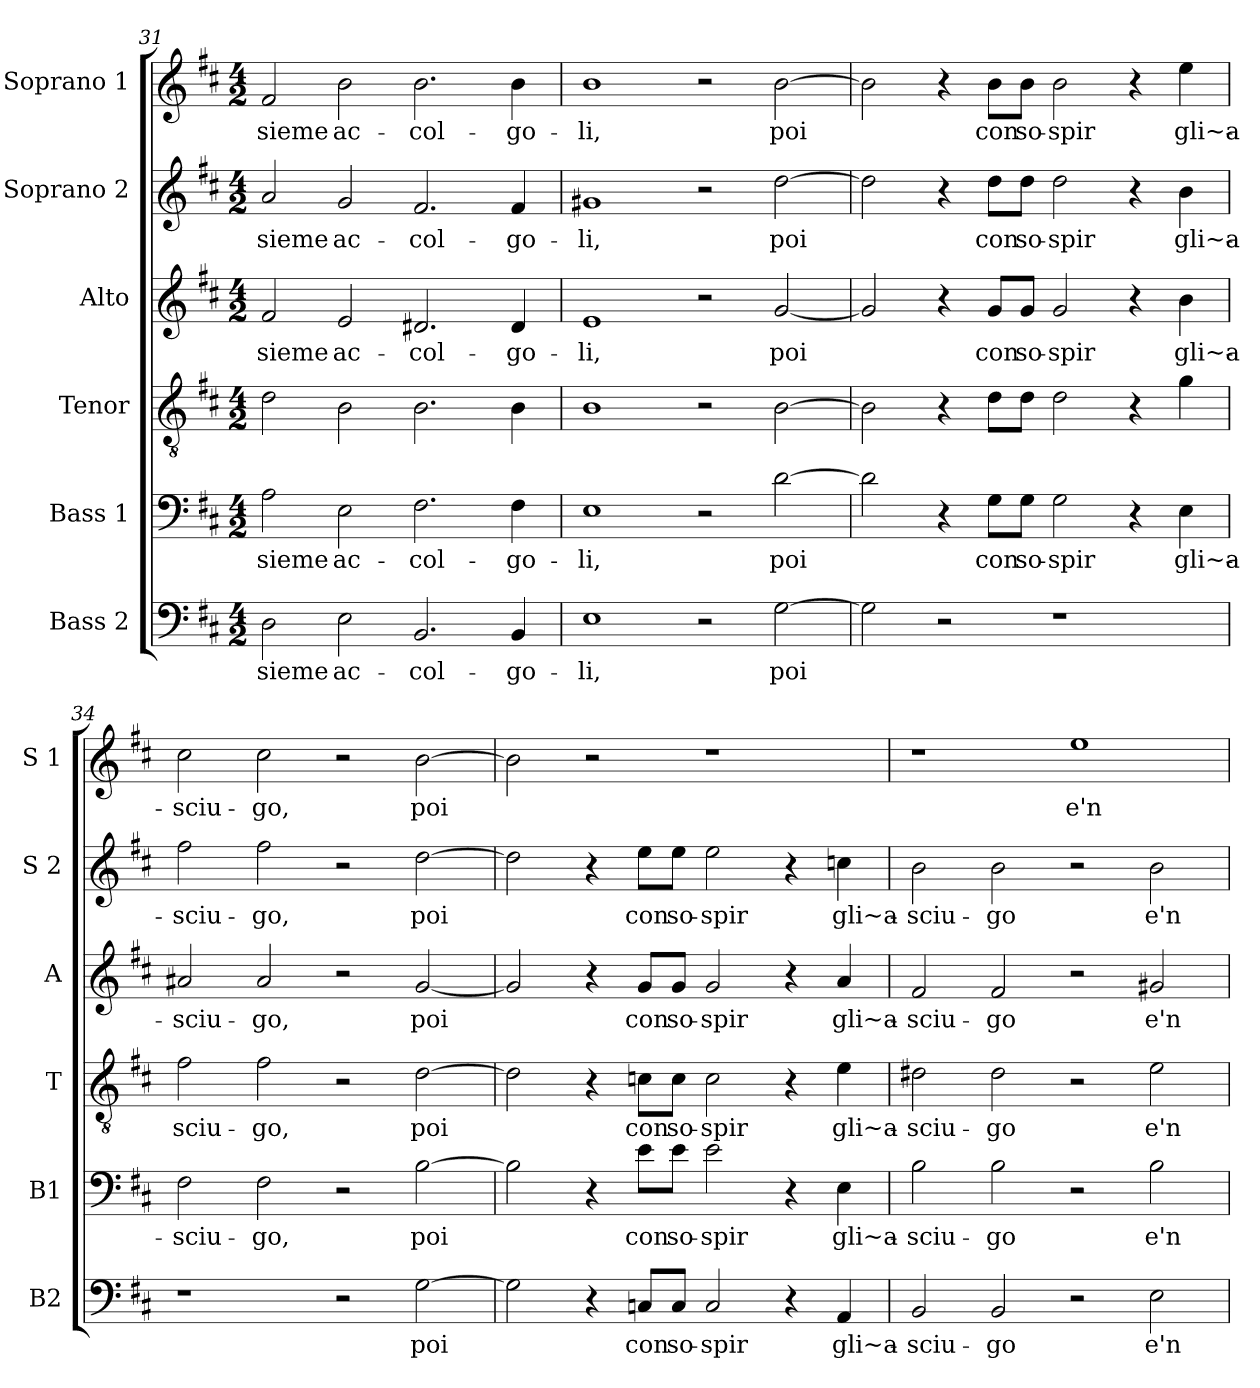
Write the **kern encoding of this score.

**kern	**text	**kern	**text	**kern	**text	**kern	**text	**kern	**text	**kern	**text
*part6	*part6	*part5	*part5	*part4	*part4	*part3	*part3	*part2	*part2	*part1	*part1
*staff6	*staff6	*staff5	*staff5	*staff4	*staff4	*staff3	*staff3	*staff2	*staff2	*staff1	*staff1
*I"Bass 2	*	*I"Bass 1	*	*I"Tenor	*	*I"Alto	*	*I"Soprano 2	*	*I"Soprano 1	*
*I'B2	*	*I'B1	*	*I'T	*	*I'A	*	*I'S 2	*	*I'S 1	*
*clefF4	*	*clefF4	*	*clefGv2	*	*clefG2	*	*clefG2	*	*clefG2	*
*k[f#c#]	*	*k[f#c#]	*	*k[f#c#]	*	*k[f#c#]	*	*k[f#c#]	*	*k[f#c#]	*
*D:	*	*D:	*	*D:	*	*D:	*	*D:	*	*D:	*
*M4/2	*	*M4/2	*	*M4/2	*	*M4/2	*	*M4/2	*	*M4/2	*
=31	=31	=31	=31	=31	=31	=31	=31	=31	=31	=31	=31
!	!LO:LY:b	!	!LO:LY:b	!	!	!	!LO:LY:b	!	!LO:LY:b	!	!LO:LY:b
2D\	-sieme	2A\	-sieme	2d\	.	2f#/	-sieme	2a/	-sieme	2f#/	-sieme
!	!LO:LY:b	!	!LO:LY:b	!	!	!	!LO:LY:b	!	!LO:LY:b	!	!LO:LY:b
2E\	ac-	2E\	ac-	2B\	.	2e/	ac-	2g/	ac-	2b\	ac-
!	!LO:LY:b	!	!LO:LY:b	!	!	!	!LO:LY:b	!	!LO:LY:b	!	!LO:LY:b
2.BB/	-col-	2.F#\	-col-	2.B\	.	2.d#X/	-col-	2.f#/	-col-	2.b\	-col-
!	!LO:LY:b	!	!LO:LY:b	!	!	!	!LO:LY:b	!	!LO:LY:b	!	!LO:LY:b
4BB/	-go-	4F#\	-go-	4B\	.	4d#/	-go-	4f#/	-go-	4b\	-go-
=32	=32	=32	=32	=32	=32	=32	=32	=32	=32	=32	=32
!	!LO:LY:b	!	!LO:LY:b	!	!	!	!LO:LY:b	!	!LO:LY:b	!	!LO:LY:b
1E	-li,	1E	-li,	1B	.	1e	-li,	1g#X	-li,	1b	-li,
2r	.	2r	.	2r	.	2r	.	2r	.	2r	.
!	!LO:LY:b	!	!LO:LY:b	!	!	!	!LO:LY:b	!	!LO:LY:b	!	!LO:LY:b
[2G\	poi	[2d\	poi	[2B\	.	[2g/	poi	[2dd\	poi	[2b\	poi
=33	=33	=33	=33	=33	=33	=33	=33	=33	=33	=33	=33
2G\]	.	2d\]	.	2B\]	.	2g/]	.	2dd\]	.	2b\]	.
2r	.	4r	.	4r	.	4r	.	4r	.	4r	.
!	!	!	!LO:LY:b	!	!	!	!LO:LY:b	!	!LO:LY:b	!	!LO:LY:b
.	.	8G\L	con	8d\L	.	8g/L	con	8dd\L	con	8b\L	con
!	!	!	!LO:LY:b	!	!	!	!LO:LY:b	!	!LO:LY:b	!	!LO:LY:b
.	.	8G\J	so-	8d\J	.	8g/J	so-	8dd\J	so-	8b\J	so-
!	!	!	!LO:LY:b	!	!	!	!LO:LY:b	!	!LO:LY:b	!	!LO:LY:b
1r	.	2G\	-spir	2d\	.	2g/	-spir	2dd\	-spir	2b\	-spir
.	.	4r	.	4r	.	4r	.	4r	.	4r	.
!	!	!	!LO:LY:b	!	!	!	!LO:LY:b	!	!LO:LY:b	!	!LO:LY:b
.	.	4E\	gli~a-	4g\	.	4b\	gli~a-	4b\	gli~a-	4ee\	gli~a-
!!LO:LB:g=z
=34	=34	=34	=34	=34	=34	=34	=34	=34	=34	=34	=34
!	!	!	!LO:LY:b	!	!LO:LY:b	!	!LO:LY:b	!	!LO:LY:b	!	!LO:LY:b
1r	.	2F#\	-sciu-	2f#\	-sciu-	2a#X/	-sciu-	2ff#\	-sciu-	2cc#\	-sciu-
!	!	!	!LO:LY:b	!	!LO:LY:b	!	!LO:LY:b	!	!LO:LY:b	!	!LO:LY:b
.	.	2F#\	-go,	2f#\	-go,	2a#/	-go,	2ff#\	-go,	2cc#\	-go,
2r	.	2r	.	2r	.	2r	.	2r	.	2r	.
!	!LO:LY:b	!	!LO:LY:b	!	!LO:LY:b	!	!LO:LY:b	!	!LO:LY:b	!	!LO:LY:b
[2G\	poi	[2B\	poi	[2d\	poi	[2g/	poi	[2dd\	poi	[2b\	poi
=35	=35	=35	=35	=35	=35	=35	=35	=35	=35	=35	=35
2G\]	.	2B\]	.	2d\]	.	2g/]	.	2dd\]	.	2b\]	.
4r	.	4r	.	4r	.	4r	.	4r	.	2r	.
!	!LO:LY:b	!	!LO:LY:b	!	!LO:LY:b	!	!LO:LY:b	!	!LO:LY:b	!	!
8Cn/L	con	8e\L	con	8cn\L	con	8g/L	con	8ee\L	con	.	.
!	!LO:LY:b	!	!LO:LY:b	!	!LO:LY:b	!	!LO:LY:b	!	!LO:LY:b	!	!
8C/J	so-	8e\J	so-	8c\J	so-	8g/J	so-	8ee\J	so-	.	.
!	!LO:LY:b	!	!LO:LY:b	!	!LO:LY:b	!	!LO:LY:b	!	!LO:LY:b	!	!
2C/	-spir	2e\	-spir	2c\	-spir	2g/	-spir	2ee\	-spir	1r	.
4r	.	4r	.	4r	.	4r	.	4r	.	.	.
!	!LO:LY:b	!	!LO:LY:b	!	!LO:LY:b	!	!LO:LY:b	!	!LO:LY:b	!	!
4AA/	gli~a-	4E\	gli~a-	4e\	gli~a-	4a/	gli~a-	4ccn\	gli~a-	.	.
=36	=36	=36	=36	=36	=36	=36	=36	=36	=36	=36	=36
!	!LO:LY:b	!	!LO:LY:b	!	!LO:LY:b	!	!LO:LY:b	!	!LO:LY:b	!	!
2BB/	-sciu-	2B\	-sciu-	2d#X\	-sciu-	2f#/	-sciu-	2b\	-sciu-	1r	.
!	!LO:LY:b	!	!LO:LY:b	!	!LO:LY:b	!	!LO:LY:b	!	!LO:LY:b	!	!
2BB/	-go	2B\	-go	2d#\	-go	2f#/	-go	2b\	-go	.	.
!	!	!	!	!	!	!	!	!	!	!	!LO:LY:b
2r	.	2r	.	2r	.	2r	.	2r	.	1ee	e'n-
!	!LO:LY:b	!	!LO:LY:b	!	!LO:LY:b	!	!LO:LY:b	!	!LO:LY:b	!	!
2E\	e'n-	2B\	e'n-	2e\	e'n-	2g#X/	e'n-	2b\	e'n-	.	.
=	=	=	=	=	=	=	=	=	=	=	=
*-	*-	*-	*-	*-	*-	*-	*-	*-	*-	*-	*-
